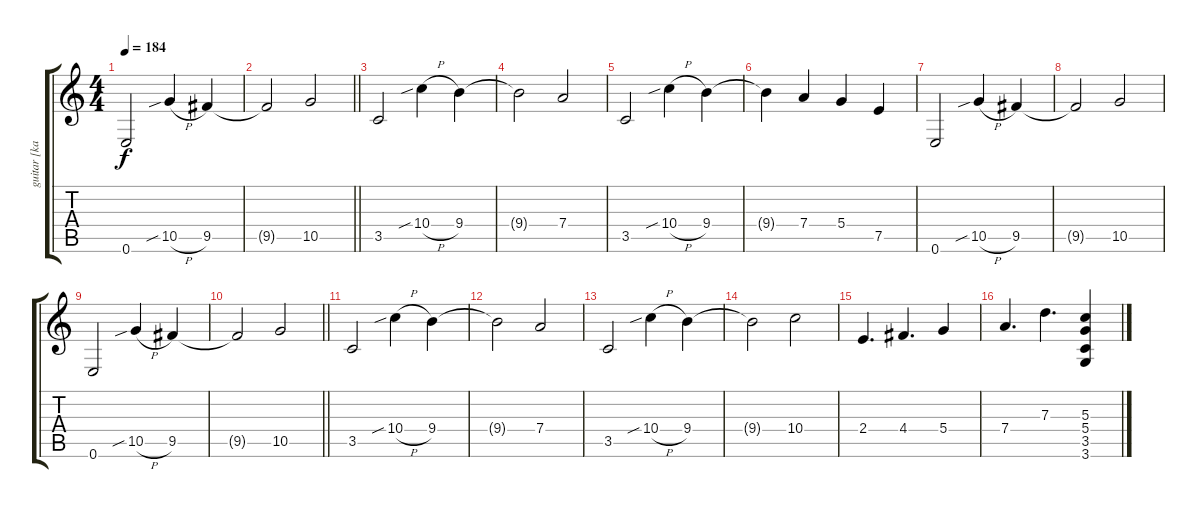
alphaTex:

\track ("guitar [karukan]" "guitar [ka") {instrument overdrivenguitar}
\staff {score tabs}
\tuning (E4 B3 G3 D3 A2 E2) {hide}
\ts (4 4)
\tempo 184
\clef g2
\ks c
0.6.2{dy f} 10.5{sib h}.4 9.5.4 |
\barLineRight lightlight
9.5{t}.2 10.5.2 |
\section ("" "")
3.5.2 10.4{sib h}.4 9.4.4 |
9.4{t}.2 7.4.2 |
3.5.2 10.4{sib h}.4 9.4.4 |
9.4{t}.4 7.4.4 5.4.4 7.5.4 |
0.6.2 10.5{sib h}.4 9.5.4 |
9.5{t}.2 10.5.2 |
0.6.2 10.5{sib h}.4 9.5.4 |
\barLineRight lightlight
9.5{t}.2 10.5.2 |
3.5.2 10.4{sib h}.4 9.4.4 |
9.4{t}.2 7.4.2 |
3.5.2 10.4{sib h}.4 9.4.4 |
9.4{t}.2 10.4.2 |
2.4.4{d} 4.4.4{d} 5.4.4 |
7.4.4{d} 7.3.4{d} (5.3 5.4 3.5 3.6).4
